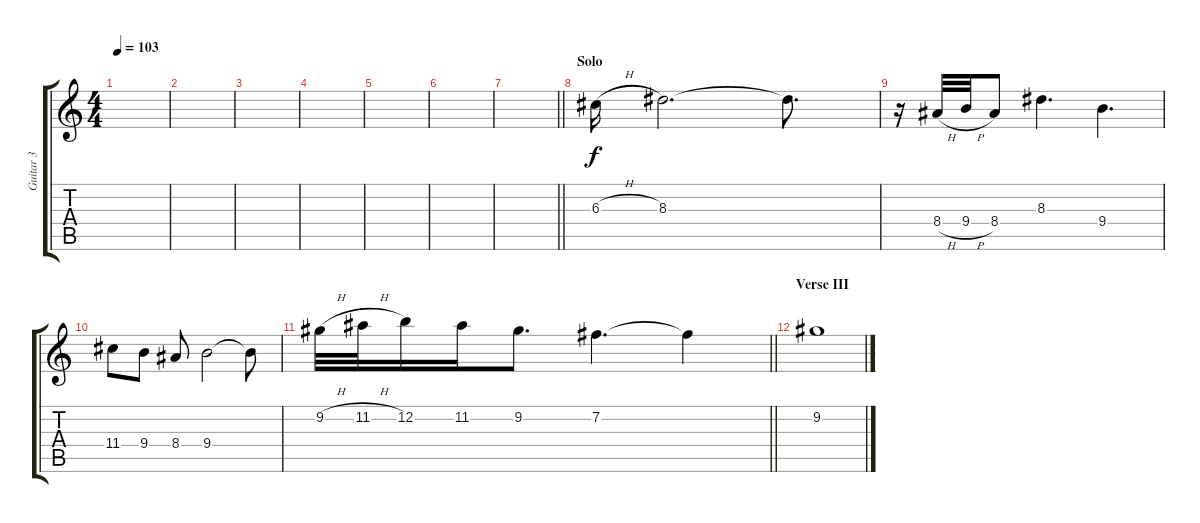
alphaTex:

\track ("Guitar 3" "Guitar 3") {instrument electricguitarjazz}
\staff {score tabs}
\tuning (E4 B3 G3 D3 A2 E2) {hide}
\ts (4 4)
\tempo 103
\clef g2
\ks c
|
|
|
|
|
|
\barLineRight lightlight
|
\section ("" "Solo")
6.3{h}.16 8.3.2{d} 8.3{t}.8{d} |
r.16 8.4{h}.32 9.4{h}.32 8.4.8 8.3.4{d} 9.4.4{d} |
11.4.8 9.4.8 8.4.8 9.4.2 9.4{t}.8 |
\barLineRight lightlight
9.2{h}.32 11.2{h}.32 12.2.16 11.2.16 9.2.8{d} 7.2.4{d} 7.2{t}.4 |
\section ("" "Verse III")
9.2.1
